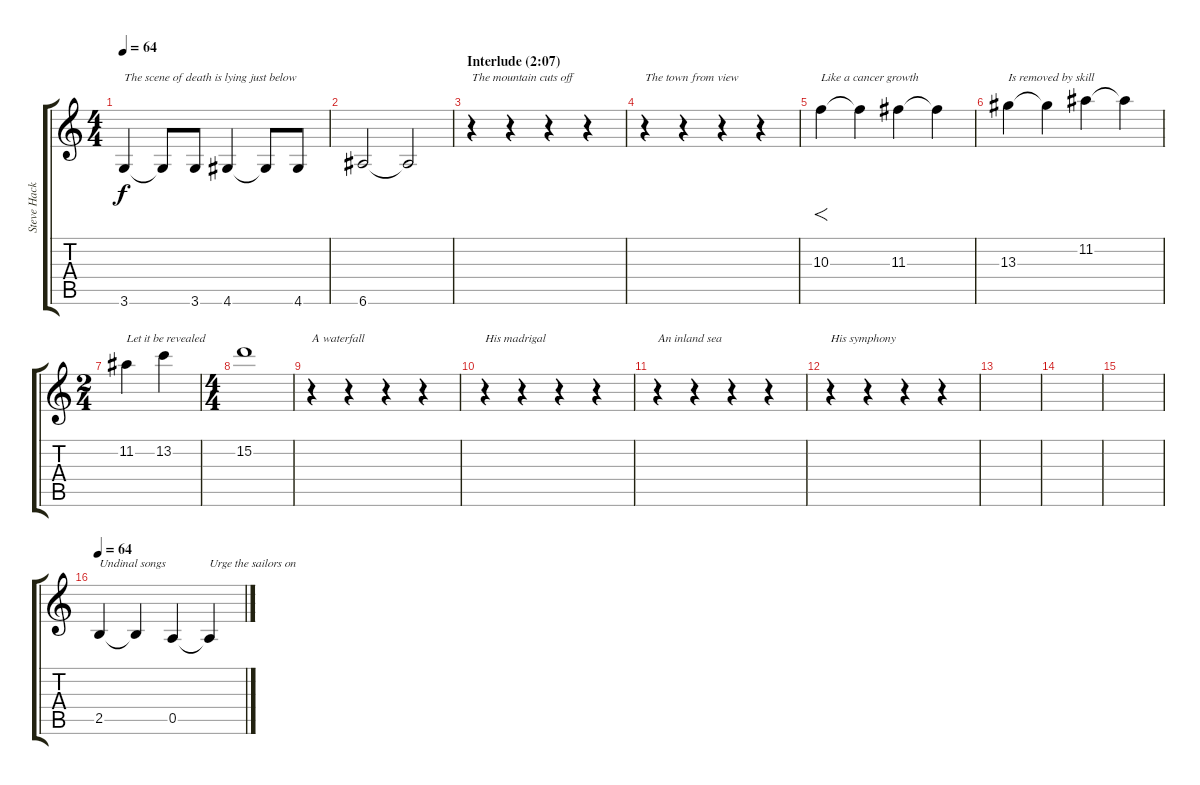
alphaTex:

\track ("Steve Hackett (electric guitar)" "Steve Hack") {instrument overdrivenguitar}
\staff {score tabs}
\tuning (E4 B3 G3 D3 A2 E2) {hide}
\ts (4 4)
\tempo 64
\clef g2
\ks c
3.6.4{txt "The scene of death is lying just below" dy f} 3.6{t}.8 3.6.8 4.6.4 4.6{t}.8 4.6.8 |
6.6.2 6.6{t}.2 |
\section ("" "Interlude (2:07)")
r.4{txt "The mountain cuts off"} r.4 r.4 r.4 |
r.4{txt "The town from view"} r.4 r.4 r.4 |
10.3.4{f txt "Like a cancer growth"} 10.3{t}.4 11.3.4 11.3{t}.4 |
13.3.4{txt "Is removed by skill"} 13.3{t}.4 11.2.4 11.2{t}.4 |
\ts (2 4)
11.2.4{txt "Let it be revealed"} 13.2.4 |
\ts (4 4)
15.2.1 |
r.4{txt "A waterfall"} r.4 r.4 r.4 |
r.4{txt "His madrigal"} r.4 r.4 r.4 |
r.4{txt "An inland sea"} r.4 r.4 r.4 |
r.4{txt "His symphony"} r.4 r.4 r.4 |
|
|
|
\tempo 64
2.5.4{txt "Undinal songs"} 2.5{t}.4 0.5.4 0.5{t}.4{txt "Urge the sailors on"}
